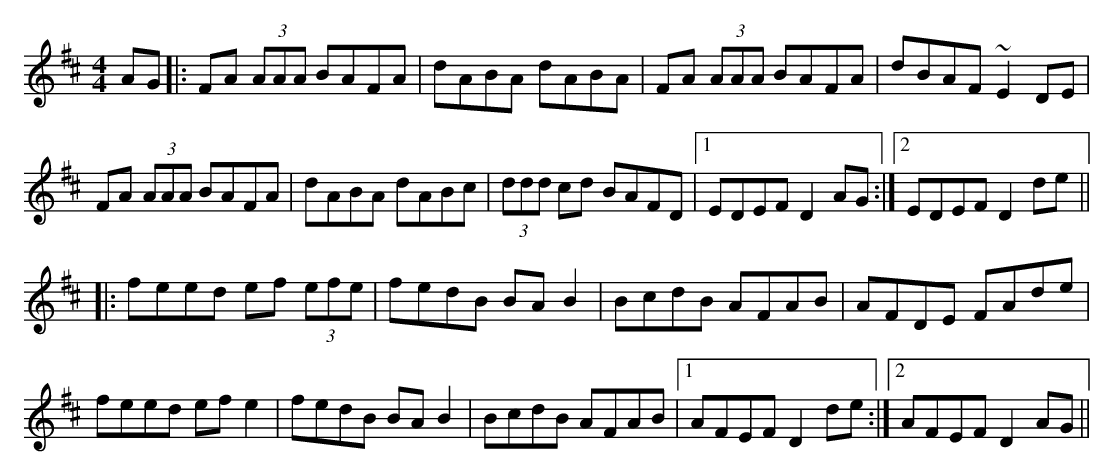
X:1
M:4/4
K:D
AG|:FA (3AAA BAFA|dABA dABA|FA (3AAA BAFA|dBAF ~E2 DE|
FA (3AAA BAFA|dABA dABc|(3ddd cd BAFD|1 EDEF D2 AG:|2 EDEF D2 de||
|:feed ef (3efe|fedB BAB2|BcdB AFAB|AFDE FAde|
feed ef e2|fedB BAB2|BcdB AFAB|1 AFEF D2 de:|2 AFEF D2 AG||
